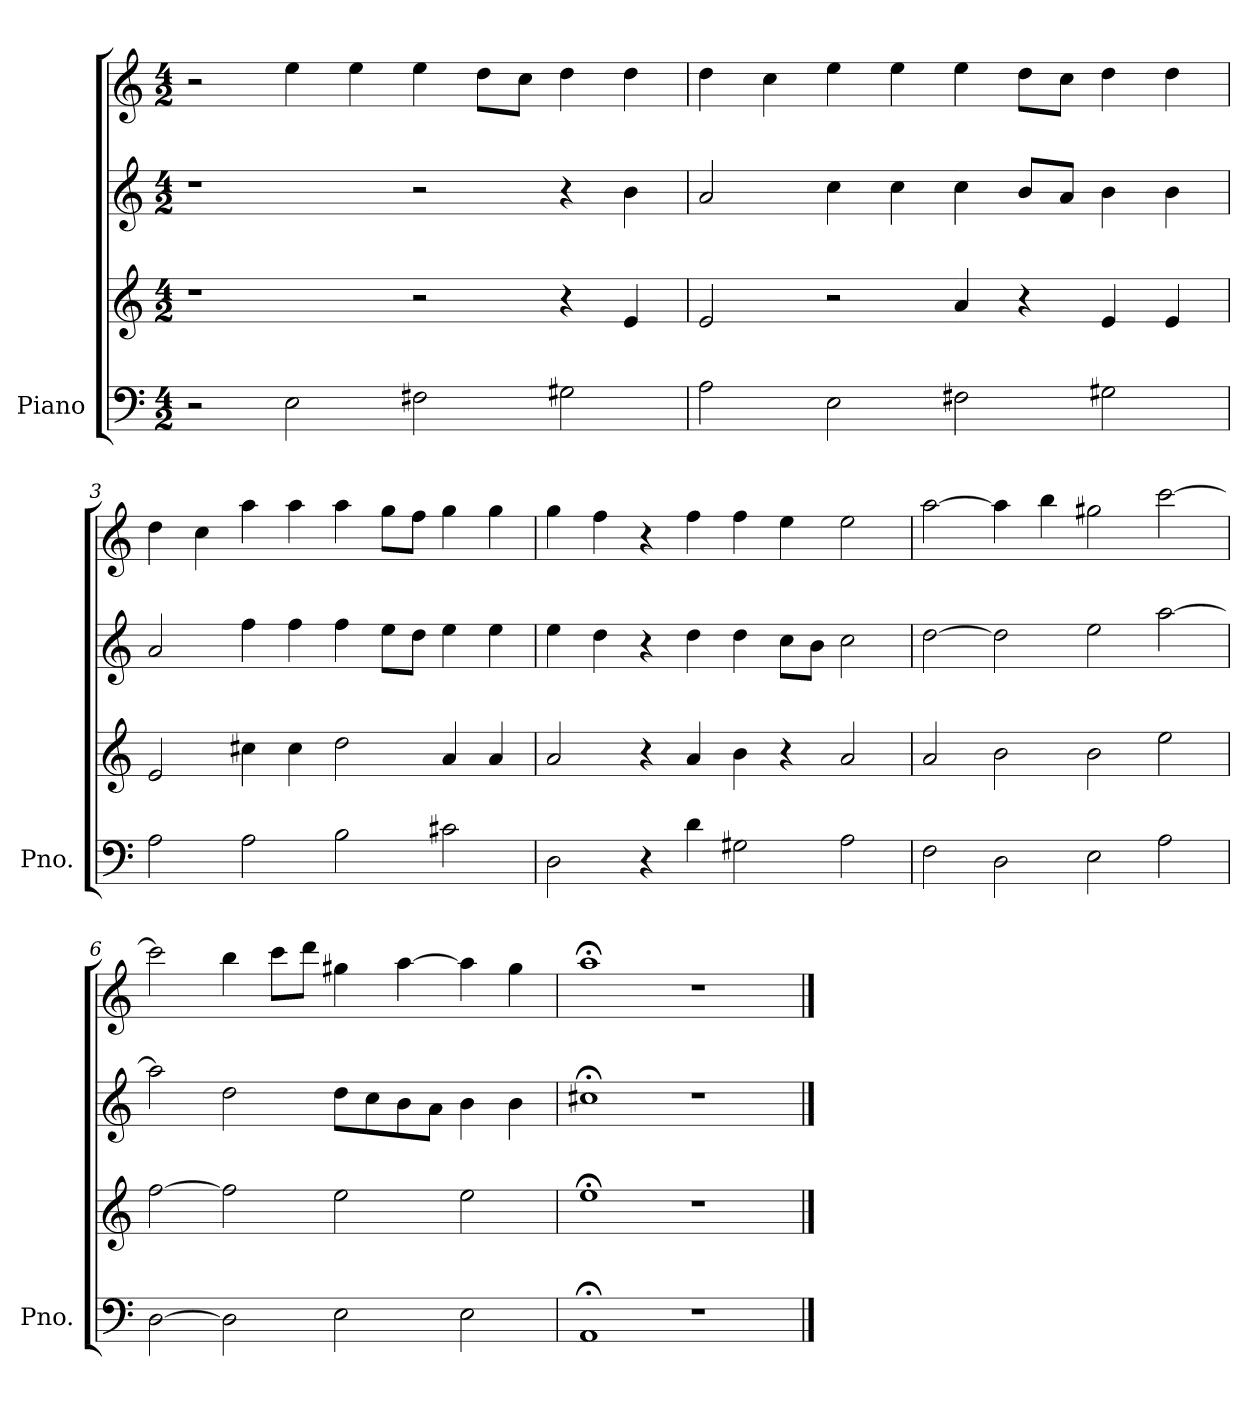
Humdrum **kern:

**kern	**kern	**kern	**kern
*part1	*part1	*part1	*part1
*staff4	*staff3	*staff2	*staff1
*I"Piano	*	*	*
*I'Pno.	*	*	*
*clefF4	*clefG2	*clefG2	*clefG2
*k[]	*k[]	*k[]	*k[]
*M4/2	*M4/2	*M4/2	*M4/2
=1	=1	=1	=1
2r	1r	1r	2r
2E\	.	.	4ee\
.	.	.	4ee\
2F#X\	2r	2r	4ee\
.	.	.	8dd\L
.	.	.	8cc\J
2G#X\	4r	4r	4dd\
.	4e/	4b\	4dd\
=2	=2	=2	=2
2A\	2e/	2a/	4dd\
.	.	.	4cc\
2E\	2r	4cc\	4ee\
.	.	4cc\	4ee\
2F#X\	4a/	4cc\	4ee\
.	4r	8b/L	8dd\L
.	.	8a/J	8cc\J
2G#X\	4e/	4b\	4dd\
.	4e/	4b\	4dd\
=3	=3	=3	=3
2A\	2e/	2a/	4dd\
.	.	.	4cc\
2A\	4cc#X\	4ff\	4aa\
.	4cc#\	4ff\	4aa\
2B\	2dd\	4ff\	4aa\
.	.	8ee\L	8gg\L
.	.	8dd\J	8ff\J
2c#X\	4a/	4ee\	4gg\
.	4a/	4ee\	4gg\
=4	=4	=4	=4
2D\	2a/	4ee\	4gg\
.	.	4dd\	4ff\
4r	4r	4r	4r
4d\	4a/	4dd\	4ff\
2G#X\	4b\	4dd\	4ff\
.	4r	8cc\L	4ee\
.	.	8b\J	.
2A\	2a/	2cc\	2ee\
=5	=5	=5	=5
2F\	2a/	[2dd\	[2aa\
2D\	2b\	2dd\]	4aa\]
.	.	.	4bb\
2E\	2b\	2ee\	2gg#X\
2A\	2ee\	[2aa\	[2ccc\
=6	=6	=6	=6
[2D\	[2ff\	2aa\]	2ccc\]
2D\]	2ff\]	2dd\	4bb\
.	.	.	8ccc\L
.	.	.	8ddd\J
2E\	2ee\	8dd\L	4gg#X\
.	.	8cc\	.
.	.	8b\	[4aa\
.	.	8a\J	.
2E\	2ee\	4b\	4aa\]
.	.	4b\	4gg#\
=7	=7	=7	=7
1AA;<	1ee;<	1cc#X;<	1aa;<
1r	1r	1r	1r
==	==	==	==
*-	*-	*-	*-
